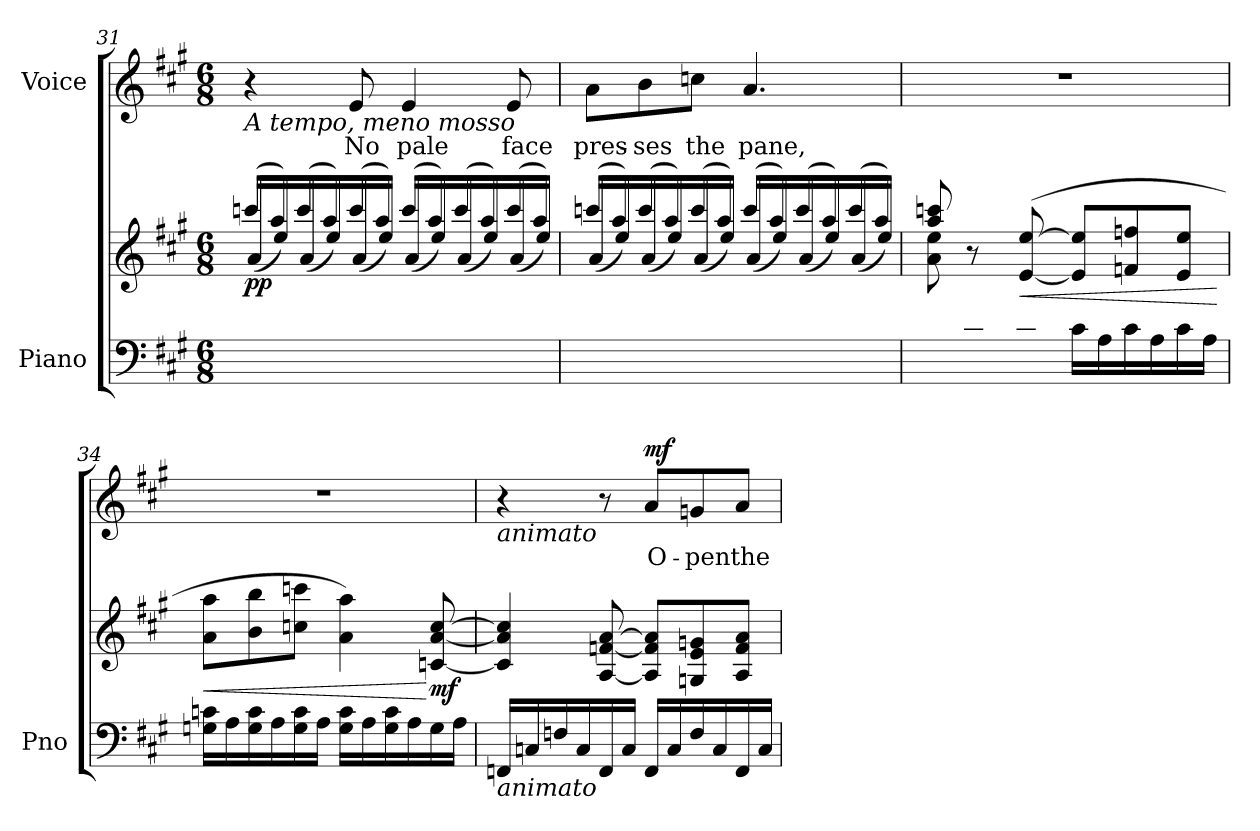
**kern	**kern	**dynam	**kern	**text	**dynam
*part2	*part2	*part2	*part1	*part1	*part1
*staff3	*staff2	*staff2/3	*staff1	*staff1	*staff1
*I"Piano	*	*	*I"Voice	*	*
*I'Pno	*	*	*	*	*
!!LO:LB:g=z
*clefF4	*clefG2	*	*clefG2	*	*
*k[f#c#g#]	*k[f#c#g#]	*	*k[f#c#g#]	*	*
*M6/8	*M6/8	*	*M6/8	*	*
=31	=31	=31	=31	=31	=31
*	*^	*	*	*	*
!	!	!	!	!LO:TX:b:i:t=A tempo, meno mosso	!	!
!	!	!	!LO:DY:b	!	!	!
2.ryy	(>16cccn/LL	(<16a/LL	pp	4r	.	.
.	16aa/)	16ee/)	.	.	.	.
.	(>16ccc/	(<16a/	.	.	.	.
.	16aa/)	16ee/)	.	.	.	.
!	!	!	!	!	!LO:LY:b	!
.	(>16ccc/	(<16a/	.	8e/	No	.
.	16aa/JJ)	16ee/JJ)	.	.	.	.
!	!	!	!	!	!LO:LY:b	!
.	(>16ccc/LL	(<16a/LL	.	4e/	pale	.
.	16aa/)	16ee/)	.	.	.	.
.	(>16ccc/	(<16a/	.	.	.	.
.	16aa/)	16ee/)	.	.	.	.
!	!	!	!	!	!LO:LY:b	!
.	(>16ccc/	(<16a/	.	8e/	face	.
.	16aa/JJ)	16ee/JJ)	.	.	.	.
=32	=32	=32	=32	=32	=32	=32
!	!	!	!	!	!LO:LY:b	!
2.ryy	(>16cccn/LL	(<16a/LL	.	8a\L	pres-	.
.	16aa/)	16ee/)	.	.	.	.
!	!	!	!	!	!LO:LY:b	!
.	(>16ccc/	(<16a/	.	8b\	-ses	.
.	16aa/)	16ee/)	.	.	.	.
!	!	!	!	!	!LO:LY:b	!
.	(>16ccc/	(<16a/	.	8ccn\J	the	.
.	16aa/JJ)	16ee/JJ)	.	.	.	.
!	!	!	!	!	!LO:LY:b	!
.	(>16ccc/LL	(<16a/LL	.	4.a/	pane,	.
.	16aa/)	16ee/)	.	.	.	.
.	(>16ccc/	(<16a/	.	.	.	.
.	16aa/)	16ee/)	.	.	.	.
.	(>16ccc/	(<16a/	.	.	.	.
.	16aa/JJ)	16ee/JJ)	.	.	.	.
!!LO:LB:g=z
=33	=33	=33	=33	=33	=33	=33
8ryy	8aa/ 8cccn/	8a\ 8ee\L	.	2.r	.	.
16cn\L	8r	2ryy	.	.	.	.
16A\	.	.	.	.	.	.
!	!	!	!LO:HP:b	!	!	!
16c\	([8e/ [8ee/	.	<	.	.	.
16A\JJ	.	.	.	.	.	.
16c\LL	8e/] 8ee/]L	.	.	.	.	.
16A\	.	.	.	.	.	.
16c\	8fn/ 8ffn/	.	.	.	.	.
16A\	.	.	.	.	.	.
16c\	8e/ 8ee/J	8ryy	.	.	.	.
16A\JJ	.	.	.	.	.	.
*	*v	*v	*	*	*	*
.	.	[	.	.	.
!!LO:PB:g=z
=34	=34	=34	=34	=34	=34
!	!	!LO:HP:b	!	!	!
16Gn\ 16cn\LL	8a\ 8aa\L	<	2.r	.	.
16A\	.	.	.	.	.
16G\ 16c\	8b\ 8bb\	.	.	.	.
16A\	.	.	.	.	.
16G\ 16c\	8ccn\ 8cccn\J	.	.	.	.
16A\JJ	.	.	.	.	.
16G\ 16c\LL	4a\ 4aa\)	.	.	.	.
16A\	.	.	.	.	.
16G\ 16c\	.	.	.	.	.
16A\	.	.	.	.	.
!	!	!LO:DY:n=1:b	!	!	!
16G\	[8cn/ [8a/ [8cc/	[ mf	.	.	.
16A\JJ	.	.	.	.	.
=35	=35	=35	=35	=35	=35
!	!	!	!LO:TX:b:i:t=animato	!	!
!LO:TX:b:i:t=animato	!	!	!	!	!
16FFn/LL	4c/] 4a/] 4cc/]	.	4r	.	.
16Cn/	.	.	.	.	.
16Fn/	.	.	.	.	.
16C/	.	.	.	.	.
16FF/	[8A/ [8fn/ [8a/	.	8r	.	.
16C/JJ	.	.	.	.	.
!	!	!	!	!LO:LY:b	!LO:DY:a
16FF/LL	8A/] 8f/] 8a/]L	.	8a/L	O-	mf
16C/	.	.	.	.	.
!	!	!	!	!LO:LY:b	!
16F/	8Gn/ 8e/ 8gn/	.	8gn/	-pen	.
16C/	.	.	.	.	.
!	!	!	!	!LO:LY:b	!
16FF/	8A/ 8f/ 8a/J	.	8a/J	the	.
16C/JJ	.	.	.	.	.
=	=	=	=	=	=
*-	*-	*-	*-	*-	*-
